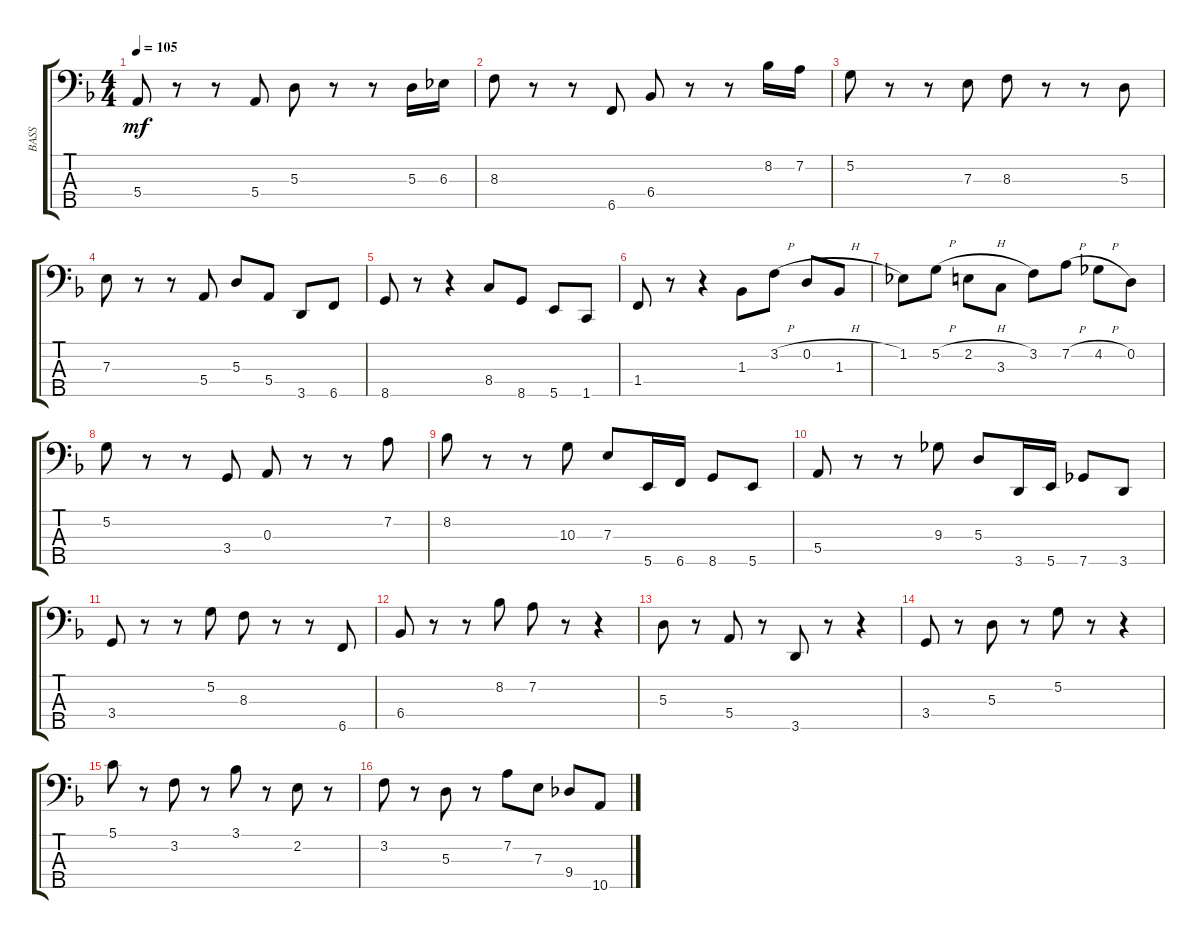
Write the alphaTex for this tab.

\track ("BASS" "BASS") {instrument electricbassfinger}
\staff {score tabs}
\tuning (G2 D2 A1 E1 B0) {hide}
\ts (4 4)
\tempo 105
\clef f4
\ks dminor
5.4.8{dy mf} r.8 r.8 5.4.8 5.3.8 r.8 r.8 5.3.16 6.3.16 |
8.3.8 r.8 r.8 6.5.8 6.4.8 r.8 r.8 8.2.16 7.2.16 |
5.2.8 r.8 r.8 7.3.8 8.3.8 r.8 r.8 5.3.8 |
7.3.8 r.8 r.8 5.4.8 5.3.8 5.4.8 3.5.8 6.5.8 |
8.5.8 r.8 r.4 8.4.8 8.5.8 5.5.8 1.5.8 |
1.4.8 r.8 r.4 1.3.8 3.2{h}.8 0.2{h}.8 1.3.8 |
1.2.8 5.2{h}.8 2.2{h}.8 3.3.8 3.2.8 7.2{h}.8 4.2{h}.8 0.2.8 |
5.2.8 r.8 r.8 3.4.8 0.3.8 r.8 r.8 7.2.8 |
8.2.8 r.8 r.8 10.3.8 7.3.8 5.5.16 6.5.16 8.5.8 5.5.8 |
5.4.8 r.8 r.8 9.3.8 5.3.8 3.5.16 5.5.16 7.5.8 3.5.8 |
3.4.8 r.8 r.8 5.2.8 8.3.8 r.8 r.8 6.5.8 |
6.4.8 r.8 r.8 8.2.8 7.2.8 r.8 r.4 |
5.3.8 r.8 5.4.8 r.8 3.5.8 r.8 r.4 |
3.4.8 r.8 5.3.8 r.8 5.2.8 r.8 r.4 |
5.1.8 r.8 3.2.8 r.8 3.1.8 r.8 2.2.8 r.8 |
3.2.8 r.8 5.3.8 r.8 7.2.8 7.3.8 9.4.8 10.5.8
